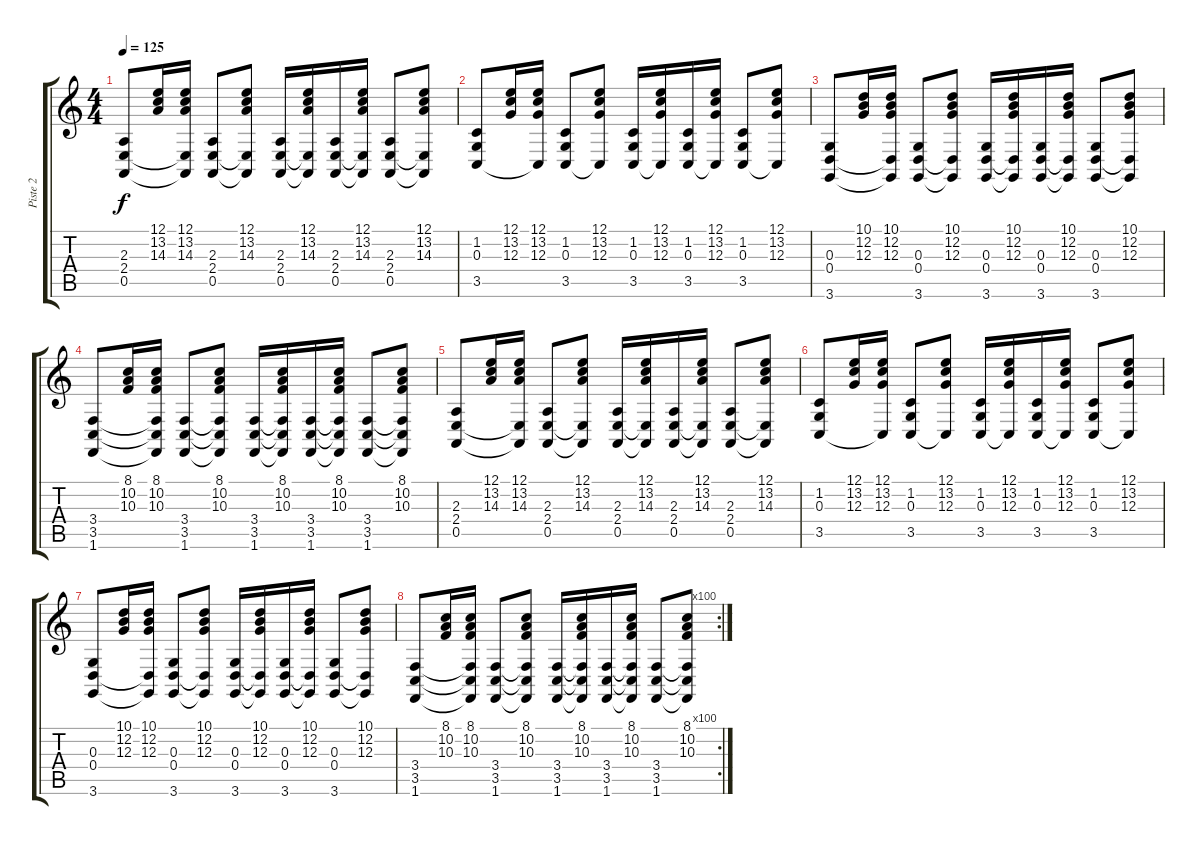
\track ("Piste 2" "Piste 2") {instrument acousticgrandpiano}
\staff {score tabs}
\tuning (E4 B3 G3 D3 A2 E2) {hide}
\ts (4 4)
\tempo 125
\clef g2
\ks c
(2.3 2.4 0.5).8{dy f instrument acousticgrandpiano} (12.1 13.2 14.3).16 (12.1 13.2 14.3 2.4{t} 0.5{t}).16 (2.3 2.4 0.5).8 (12.1 13.2 14.3 2.4{t} 0.5{t}).8 (2.3 2.4 0.5).16 (12.1 13.2 14.3 2.4{t} 0.5{t}).16 (2.3 2.4 0.5).16 (12.1 13.2 14.3 2.4{t} 0.5{t}).16 (2.3 2.4 0.5).8 (12.1 13.2 14.3 2.4{t} 0.5{t}).8 |
(1.2 0.3 3.5).8 (12.1 13.2 12.3).16 (12.1 13.2 12.3 3.5{t}).16 (1.2 0.3 3.5).8 (12.1 13.2 12.3 3.5{t}).8 (1.2 0.3 3.5).16 (12.1 13.2 12.3 3.5{t}).16 (1.2 0.3 3.5).16 (12.1 13.2 12.3 3.5{t}).16 (1.2 0.3 3.5).8 (12.1 13.2 12.3 3.5{t}).8 |
(0.3 0.4 3.6).8 (10.1 12.2 12.3).16 (10.1 12.2 12.3 0.4{t} 3.6{t}).16 (0.3 0.4 3.6).8 (10.1 12.2 12.3 0.4{t} 3.6{t}).8 (0.3 0.4 3.6).16 (10.1 12.2 12.3 0.4{t} 3.6{t}).16 (0.3 0.4 3.6).16 (10.1 12.2 12.3 0.4{t} 3.6{t}).16 (0.3 0.4 3.6).8 (10.1 12.2 12.3 0.4{t} 3.6{t}).8 |
(3.4 3.5 1.6).8 (8.1 10.2 10.3).16 (8.1 10.2 10.3 3.4{t} 3.5{t} 1.6{t}).16 (3.4 3.5 1.6).8 (8.1 10.2 10.3 3.4{t} 3.5{t} 1.6{t}).8 (3.4 3.5 1.6).16 (8.1 10.2 10.3 3.4{t} 3.5{t} 1.6{t}).16 (3.4 3.5 1.6).16 (8.1 10.2 10.3 3.4{t} 3.5{t} 1.6{t}).16 (3.4 3.5 1.6).8 (8.1 10.2 10.3 3.4{t} 3.5{t} 1.6{t}).8 |
(2.3 2.4 0.5).8 (12.1 13.2 14.3).16 (12.1 13.2 14.3 2.4{t} 0.5{t}).16 (2.3 2.4 0.5).8 (12.1 13.2 14.3 2.4{t} 0.5{t}).8 (2.3 2.4 0.5).16 (12.1 13.2 14.3 2.4{t} 0.5{t}).16 (2.3 2.4 0.5).16 (12.1 13.2 14.3 2.4{t} 0.5{t}).16 (2.3 2.4 0.5).8 (12.1 13.2 14.3 2.4{t} 0.5{t}).8 |
(1.2 0.3 3.5).8 (12.1 13.2 12.3).16 (12.1 13.2 12.3 3.5{t}).16 (1.2 0.3 3.5).8 (12.1 13.2 12.3 3.5{t}).8 (1.2 0.3 3.5).16 (12.1 13.2 12.3 3.5{t}).16 (1.2 0.3 3.5).16 (12.1 13.2 12.3 3.5{t}).16 (1.2 0.3 3.5).8 (12.1 13.2 12.3 3.5{t}).8 |
(0.3 0.4 3.6).8 (10.1 12.2 12.3).16 (10.1 12.2 12.3 0.4{t} 3.6{t}).16 (0.3 0.4 3.6).8 (10.1 12.2 12.3 0.4{t} 3.6{t}).8 (0.3 0.4 3.6).16 (10.1 12.2 12.3 0.4{t} 3.6{t}).16 (0.3 0.4 3.6).16 (10.1 12.2 12.3 0.4{t} 3.6{t}).16 (0.3 0.4 3.6).8 (10.1 12.2 12.3 0.4{t} 3.6{t}).8 |
\rc 100
(3.4 3.5 1.6).8 (8.1 10.2 10.3).16 (8.1 10.2 10.3 3.4{t} 3.5{t} 1.6{t}).16 (3.4 3.5 1.6).8 (8.1 10.2 10.3 3.4{t} 3.5{t} 1.6{t}).8 (3.4 3.5 1.6).16 (8.1 10.2 10.3 3.4{t} 3.5{t} 1.6{t}).16 (3.4 3.5 1.6).16 (8.1 10.2 10.3 3.4{t} 3.5{t} 1.6{t}).16 (3.4 3.5 1.6).8 (8.1 10.2 10.3 3.4{t} 3.5{t} 1.6{t}).8
